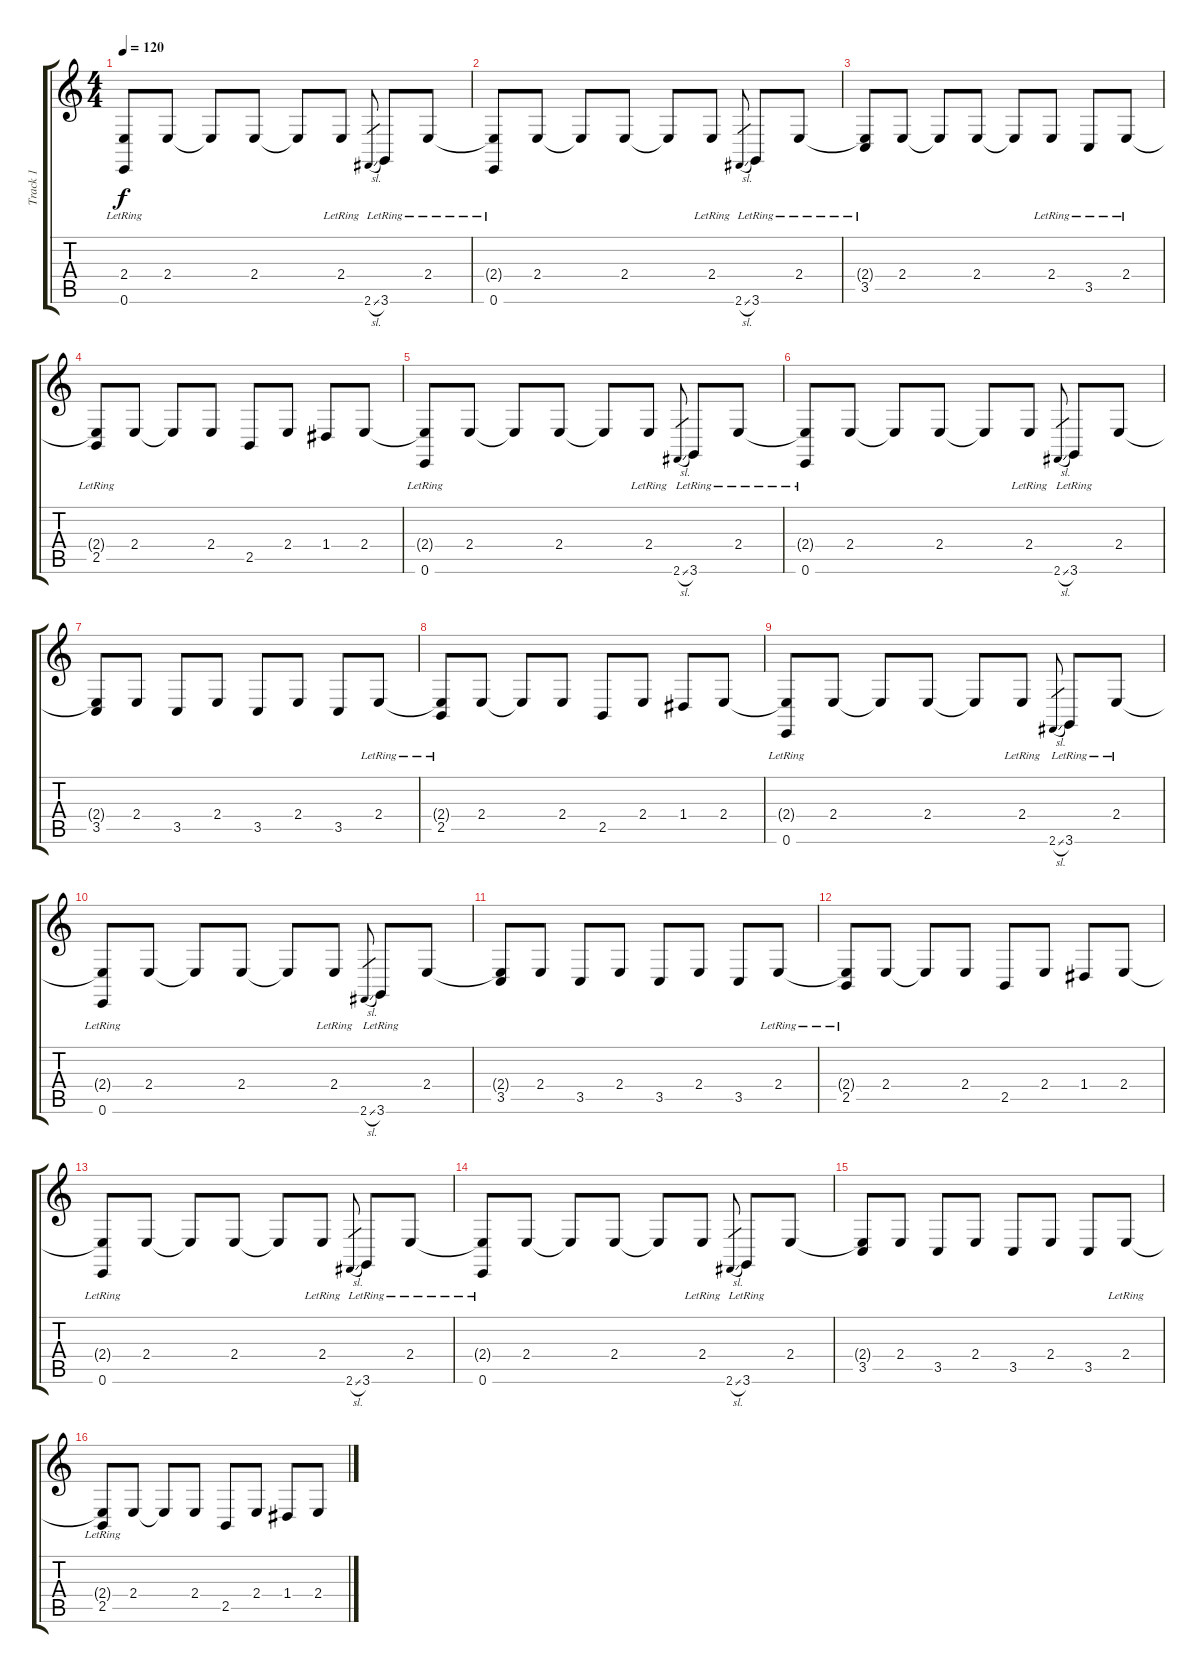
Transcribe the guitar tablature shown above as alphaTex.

\track ("Track 1" "Track 1") {instrument acousticgrandpiano}
\staff {score tabs}
\tuning (E4 B3 G3 D3 A2 E2) {hide}
\ts (4 4)
\tempo 120
\clef g2
\ks c
(2.4{t} 0.6{lr}).8{dy f} 2.4.8 2.4{t}.8 2.4.8 2.4{t}.8 2.4{lr}.8 2.6{sl}.8{gr} 3.6{lr}.8 2.4{lr}.8 |
(2.4{t} 0.6{lr}).8 2.4.8 2.4{t}.8 2.4.8 2.4{t}.8 2.4{lr}.8 2.6{sl}.8{gr} 3.6{lr}.8 2.4{lr}.8 |
(2.4{t} 3.5{lr}).8 2.4.8 2.4{t}.8 2.4.8 2.4{t}.8 2.4{lr}.8 3.5{lr}.8 2.4{lr}.8 |
(2.4{t} 2.5{lr}).8 2.4.8 2.4{t}.8 2.4.8 2.5.8 2.4.8 1.4.8 2.4.8 |
(2.4{t} 0.6{lr}).8 2.4.8 2.4{t}.8 2.4.8 2.4{t}.8 2.4{lr}.8 2.6{sl}.8{gr} 3.6{lr}.8 2.4{lr}.8 |
(2.4{t} 0.6{lr}).8 2.4.8 2.4{t}.8 2.4.8 2.4{t}.8 2.4{lr}.8 2.6{sl}.8{gr} 3.6{lr}.8 2.4.8 |
(2.4{t} 3.5).8 2.4.8 3.5.8 2.4.8 3.5.8 2.4.8 3.5.8 2.4{lr}.8 |
(2.4{t} 2.5{lr}).8 2.4.8 2.4{t}.8 2.4.8 2.5.8 2.4.8 1.4.8 2.4.8 |
(2.4{t} 0.6{lr}).8 2.4.8 2.4{t}.8 2.4.8 2.4{t}.8 2.4{lr}.8 2.6{sl}.8{gr} 3.6{lr}.8 2.4{lr}.8 |
(2.4{t} 0.6{lr}).8 2.4.8 2.4{t}.8 2.4.8 2.4{t}.8 2.4{lr}.8 2.6{sl}.8{gr} 3.6{lr}.8 2.4.8 |
(2.4{t} 3.5).8 2.4.8 3.5.8 2.4.8 3.5.8 2.4.8 3.5.8 2.4{lr}.8 |
(2.4{t} 2.5{lr}).8 2.4.8 2.4{t}.8 2.4.8 2.5.8 2.4.8 1.4.8 2.4.8 |
(2.4{t} 0.6{lr}).8 2.4.8 2.4{t}.8 2.4.8 2.4{t}.8 2.4{lr}.8 2.6{sl}.8{gr} 3.6{lr}.8 2.4{lr}.8 |
(2.4{t} 0.6{lr}).8 2.4.8 2.4{t}.8 2.4.8 2.4{t}.8 2.4{lr}.8 2.6{sl}.8{gr} 3.6{lr}.8 2.4.8 |
(2.4{t} 3.5).8 2.4.8 3.5.8 2.4.8 3.5.8 2.4.8 3.5.8 2.4{lr}.8 |
(2.4{t} 2.5{lr}).8 2.4.8 2.4{t}.8 2.4.8 2.5.8 2.4.8 1.4.8 2.4.8
